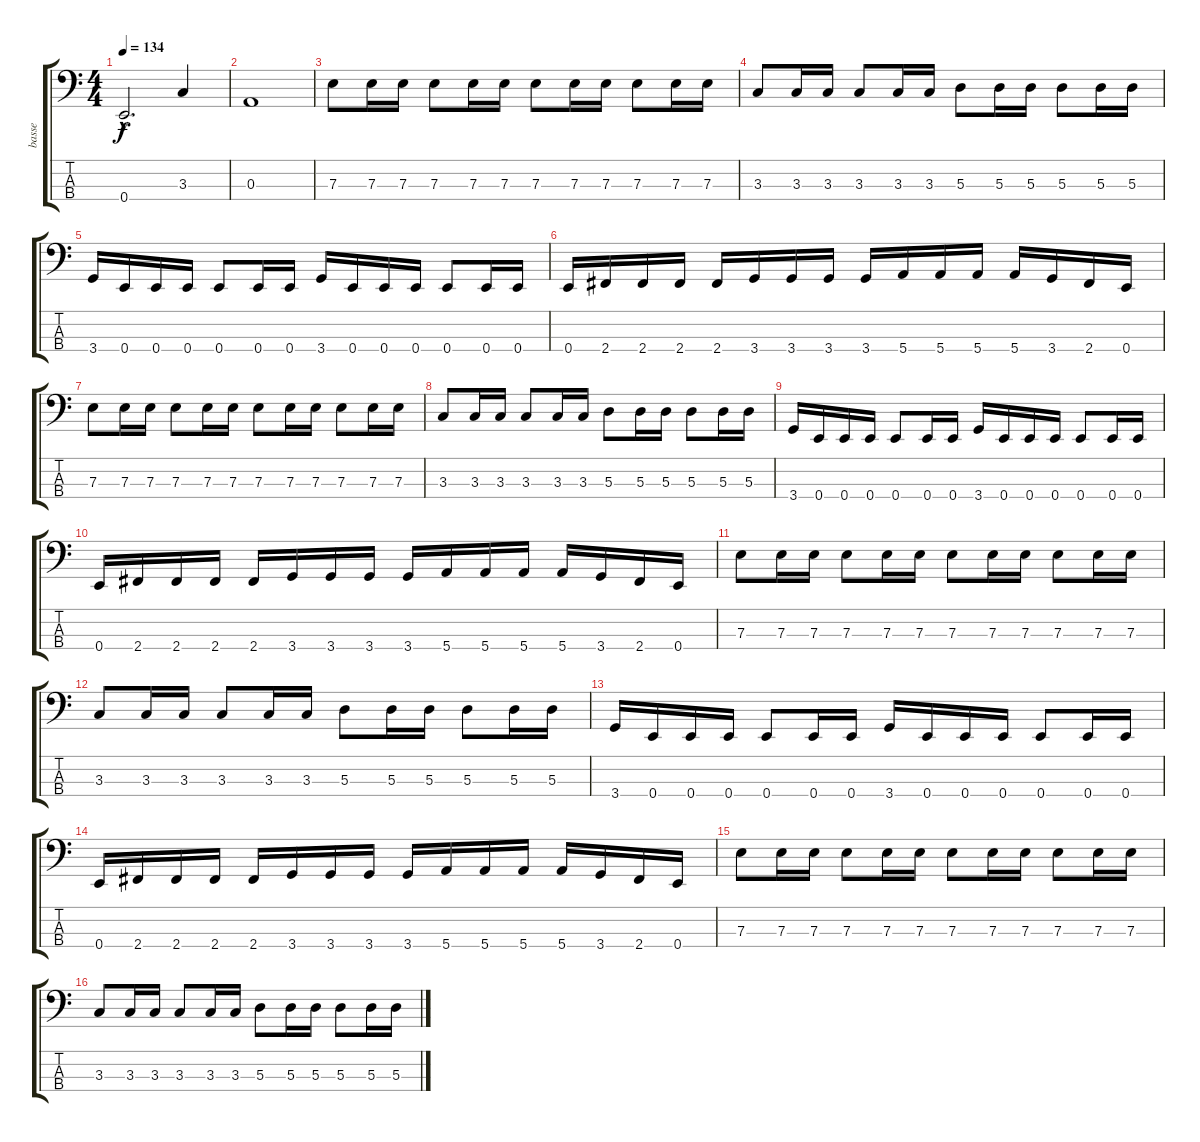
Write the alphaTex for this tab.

\track ("basse" "basse") {instrument electricbassfinger}
\staff {score tabs}
\tuning (G2 D2 A1 E1) {hide}
\ts (4 4)
\tempo 134
\clef f4
\ks c
0.4{hac}.2{d dy f} 3.3.4 |
0.3.1 |
7.3.8 7.3.16 7.3.16 7.3.8 7.3.16 7.3.16 7.3.8 7.3.16 7.3.16 7.3.8 7.3.16 7.3.16 |
3.3.8 3.3.16 3.3.16 3.3.8 3.3.16 3.3.16 5.3.8 5.3.16 5.3.16 5.3.8 5.3.16 5.3.16 |
3.4.16 0.4.16 0.4.16 0.4.16 0.4.8 0.4.16 0.4.16 3.4.16 0.4.16 0.4.16 0.4.16 0.4.8 0.4.16 0.4.16 |
0.4.16 2.4.16 2.4.16 2.4.16 2.4.16 3.4.16 3.4.16 3.4.16 3.4.16 5.4.16 5.4.16 5.4.16 5.4.16 3.4.16 2.4.16 0.4.16 |
7.3.8 7.3.16 7.3.16 7.3.8 7.3.16 7.3.16 7.3.8 7.3.16 7.3.16 7.3.8 7.3.16 7.3.16 |
3.3.8 3.3.16 3.3.16 3.3.8 3.3.16 3.3.16 5.3.8 5.3.16 5.3.16 5.3.8 5.3.16 5.3.16 |
3.4.16 0.4.16 0.4.16 0.4.16 0.4.8 0.4.16 0.4.16 3.4.16 0.4.16 0.4.16 0.4.16 0.4.8 0.4.16 0.4.16 |
0.4.16 2.4.16 2.4.16 2.4.16 2.4.16 3.4.16 3.4.16 3.4.16 3.4.16 5.4.16 5.4.16 5.4.16 5.4.16 3.4.16 2.4.16 0.4.16 |
7.3.8 7.3.16 7.3.16 7.3.8 7.3.16 7.3.16 7.3.8 7.3.16 7.3.16 7.3.8 7.3.16 7.3.16 |
3.3.8 3.3.16 3.3.16 3.3.8 3.3.16 3.3.16 5.3.8 5.3.16 5.3.16 5.3.8 5.3.16 5.3.16 |
3.4.16 0.4.16 0.4.16 0.4.16 0.4.8 0.4.16 0.4.16 3.4.16 0.4.16 0.4.16 0.4.16 0.4.8 0.4.16 0.4.16 |
0.4.16 2.4.16 2.4.16 2.4.16 2.4.16 3.4.16 3.4.16 3.4.16 3.4.16 5.4.16 5.4.16 5.4.16 5.4.16 3.4.16 2.4.16 0.4.16 |
7.3.8 7.3.16 7.3.16 7.3.8 7.3.16 7.3.16 7.3.8 7.3.16 7.3.16 7.3.8 7.3.16 7.3.16 |
3.3.8 3.3.16 3.3.16 3.3.8 3.3.16 3.3.16 5.3.8 5.3.16 5.3.16 5.3.8 5.3.16 5.3.16
